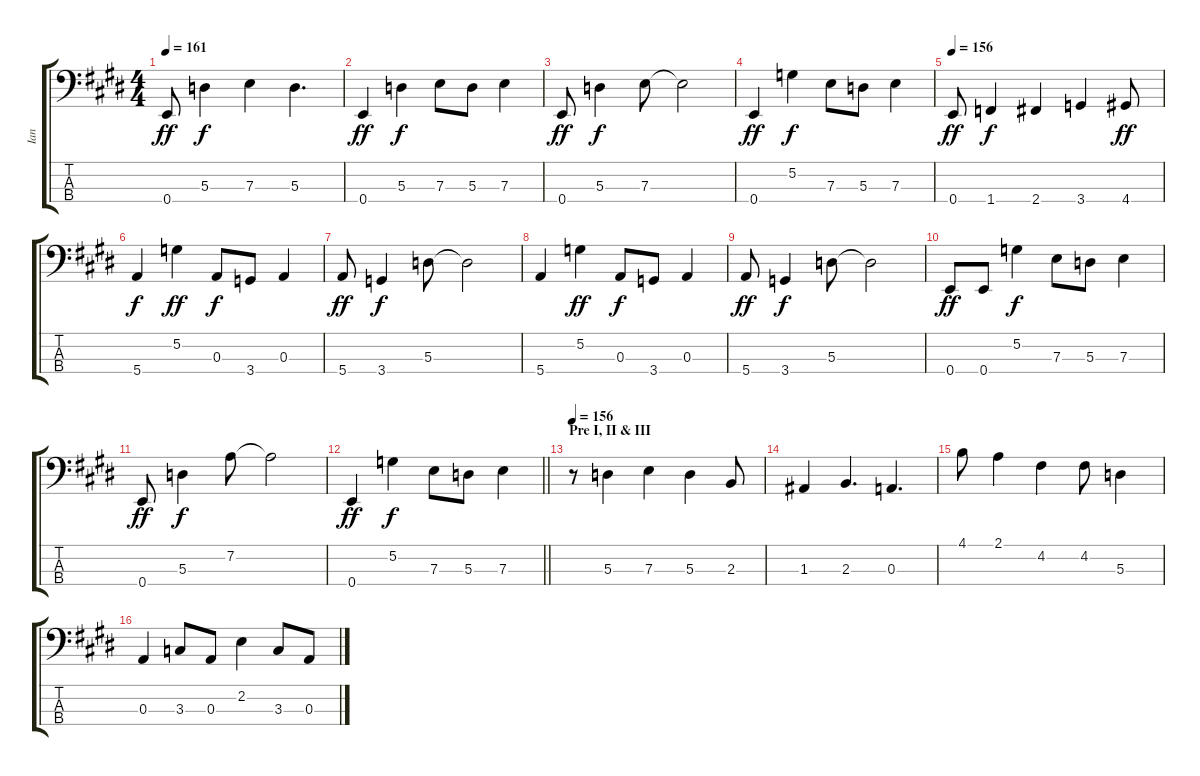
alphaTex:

\track ("Ian" "Ian") {instrument electricbassfinger}
\staff {score tabs}
\tuning (G2 D2 A1 E1) {hide}
\ts (4 4)
\tempo 161
\clef f4
\ks e
0.4.8{dy ff} 5.3.4{dy f} 7.3.4 5.3.4{d} |
0.4.4{dy ff} 5.3.4{dy f} 7.3.8 5.3.8 7.3.4 |
0.4.8{dy ff} 5.3.4{dy f} 7.3.8 7.3{t}.2 |
0.4.4{dy ff} 5.2.4{dy f} 7.3.8 5.3.8 7.3.4 |
\tempo 156
0.4.8{dy ff} 1.4.4{dy f} 2.4.4 3.4.4 4.4.8{dy ff} |
5.4.4{dy f} 5.2.4{dy ff} 0.3.8{dy f} 3.4.8 0.3.4 |
5.4.8{dy ff} 3.4.4{dy f} 5.3.8 5.3{t}.2 |
5.4.4 5.2.4{dy ff} 0.3.8{dy f} 3.4.8 0.3.4 |
5.4.8{dy ff} 3.4.4{dy f} 5.3.8 5.3{t}.2 |
0.4.8{dy ff} 0.4.8 5.2.4{dy f} 7.3.8 5.3.8 7.3.4 |
0.4.8{dy ff} 5.3.4{dy f} 7.2.8 7.2{t}.2 |
\barLineRight lightlight
0.4.4{dy ff} 5.2.4{dy f} 7.3.8 5.3.8 7.3.4 |
\section ("" "Pre I, II & III")
\tempo 156
r.8 5.3.4 7.3.4 5.3.4 2.3.8 |
1.3.4 2.3.4{d} 0.3.4{d} |
4.1.8 2.1.4 4.2.4 4.2.8 5.3.4 |
0.3.4 3.3.8 0.3.8 2.2.4 3.3.8 0.3.8
